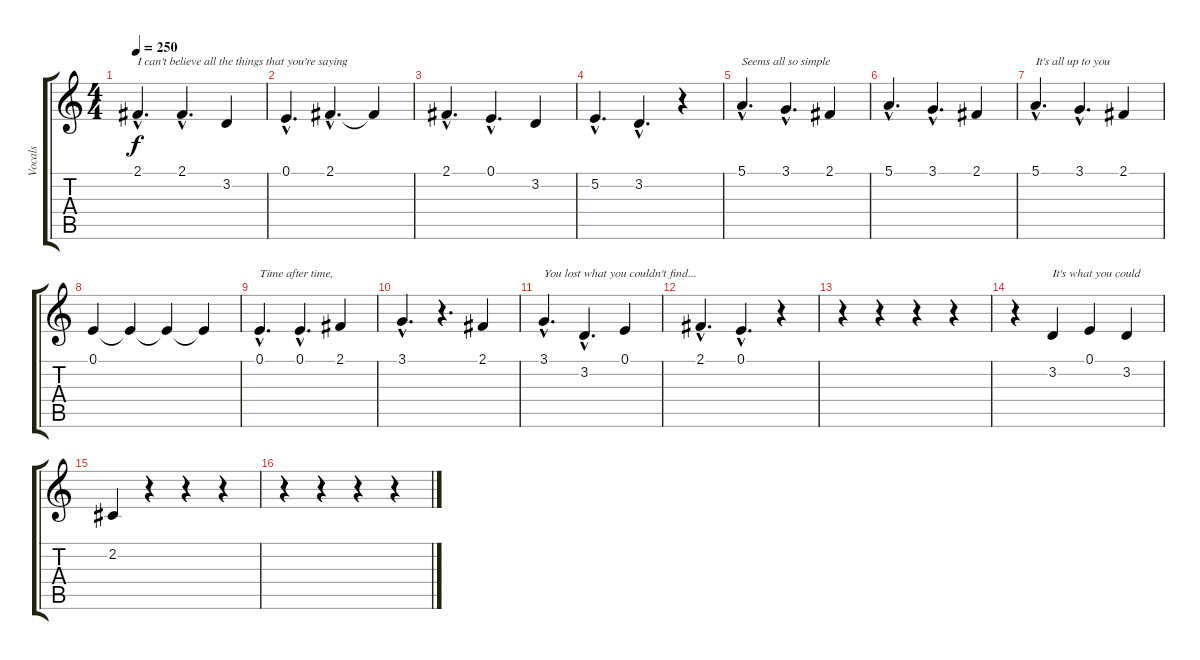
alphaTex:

\track ("Vocals" "Vocals") {instrument oboe}
\staff {score tabs}
\tuning (E4 B3 G3 D3 A2 E2) {hide}
\ts (4 4)
\tempo 250
\clef g2
\ks c
2.1{hac}.4{d txt "I can't believe all the things that you're saying" dy f} 2.1{hac}.4{d} 3.2.4 |
0.1{hac}.4{d} 2.1{hac}.4{d} 2.1{t}.4 |
2.1{hac}.4{d} 0.1{hac}.4{d} 3.2.4 |
5.2{hac}.4{d} 3.2{hac}.4{d} r.4 |
5.1{hac}.4{d txt "Seems all so simple"} 3.1{hac}.4{d} 2.1.4 |
5.1{hac}.4{d} 3.1{hac}.4{d} 2.1.4 |
5.1{hac}.4{d txt "It's all up to you"} 3.1{hac}.4{d} 2.1.4 |
0.1.4 0.1{t}.4 0.1{t}.4 0.1{t}.4 |
0.1{hac}.4{d txt "Time after time,"} 0.1{hac}.4{d} 2.1.4 |
3.1{hac}.4{d} r.4{d} 2.1.4 |
3.1{hac}.4{d txt "You lost what you couldn't find..."} 3.2{hac}.4{d} 0.1.4 |
2.1{hac}.4{d} 0.1{hac}.4{d} r.4 |
r.4 r.4 r.4 r.4 |
r.4 3.2.4{txt "It's what you could"} 0.1.4 3.2.4 |
2.2.4 r.4 r.4 r.4 |
r.4 r.4 r.4 r.4
